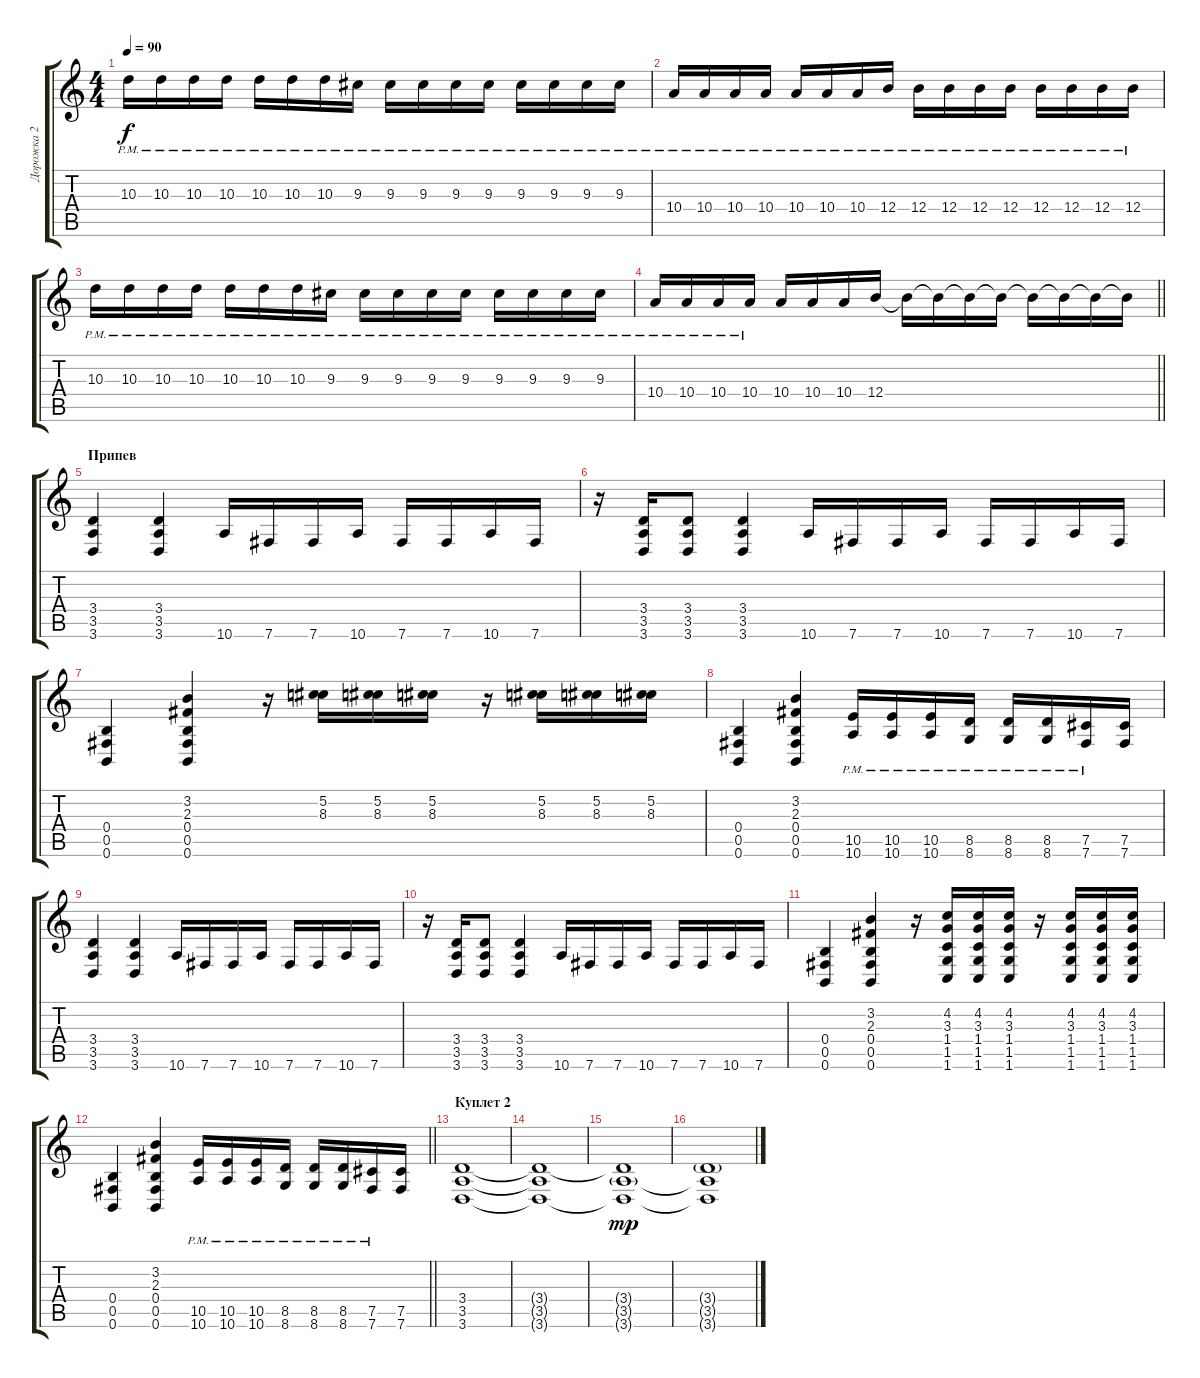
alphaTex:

\track ("Дорожка 2" "Дорожка 2") {instrument distortionguitar}
\staff {score tabs}
\tuning (Db4 Ab3 E3 B2 Gb2 B1) {hide}
\ts (4 4)
\tempo 90
\clef g2
\ks c
10.3{pm}.16{dy f balance 0} 10.3{pm}.16 10.3{pm}.16 10.3{pm}.16 10.3{pm}.16 10.3{pm}.16 10.3{pm}.16 9.3{pm}.16 9.3{pm}.16 9.3{pm}.16 9.3{pm}.16 9.3{pm}.16 9.3{pm}.16 9.3{pm}.16 9.3{pm}.16 9.3{pm}.16 |
10.4{pm}.16 10.4{pm}.16 10.4{pm}.16 10.4{pm}.16 10.4{pm}.16 10.4{pm}.16 10.4{pm}.16 12.4{pm}.16 12.4{pm}.16 12.4{pm}.16 12.4{pm}.16 12.4{pm}.16 12.4{pm}.16 12.4{pm}.16 12.4{pm}.16 12.4{pm}.16 |
10.3{pm}.16 10.3{pm}.16 10.3{pm}.16 10.3{pm}.16 10.3{pm}.16 10.3{pm}.16 10.3{pm}.16 9.3{pm}.16 9.3{pm}.16 9.3{pm}.16 9.3{pm}.16 9.3{pm}.16 9.3{pm}.16 9.3{pm}.16 9.3{pm}.16 9.3{pm}.16 |
\barLineRight lightlight
10.4{pm}.16 10.4{pm}.16 10.4{pm}.16 10.4{pm}.16 10.4.16 10.4.16 10.4.16 12.4.16 12.4{t}.16 12.4{t}.16 12.4{t}.16 12.4{t}.16 12.4{t}.16 12.4{t}.16 12.4{t}.16 12.4{t}.16 |
\section ("" "Припев")
(3.4 3.5 3.6).4 (3.4 3.5 3.6).4 10.6.16 7.6.16 7.6.16 10.6.16 7.6.16 7.6.16 10.6.16 7.6.16 |
r.16 (3.4 3.5 3.6).16 (3.4 3.5 3.6).8 (3.4 3.5 3.6).4 10.6.16 7.6.16 7.6.16 10.6.16 7.6.16 7.6.16 10.6.16 7.6.16 |
(0.4 0.5 0.6).4 (3.2 2.3 0.4 0.5 0.6).4 r.16 (5.2 8.3).16 (5.2 8.3).16 (5.2 8.3).16 r.16 (5.2 8.3).16 (5.2 8.3).16 (5.2 8.3).16 |
(0.4 0.5 0.6).4 (3.2 2.3 0.4 0.5 0.6).4 (10.5{pm} 10.6{pm}).16 (10.5{pm} 10.6{pm}).16 (10.5{pm} 10.6{pm}).16 (8.5{pm} 8.6{pm}).16 (8.5{pm} 8.6{pm}).16 (8.5{pm} 8.6{pm}).16 (7.5{pm} 7.6{pm}).16 (7.5 7.6).16 |
(3.4 3.5 3.6).4 (3.4 3.5 3.6).4 10.6.16 7.6.16 7.6.16 10.6.16 7.6.16 7.6.16 10.6.16 7.6.16 |
r.16 (3.4 3.5 3.6).16 (3.4 3.5 3.6).8 (3.4 3.5 3.6).4 10.6.16 7.6.16 7.6.16 10.6.16 7.6.16 7.6.16 10.6.16 7.6.16 |
(0.4 0.5 0.6).4 (3.2 2.3 0.4 0.5 0.6).4 r.16 (4.2 3.3 1.4 1.5 1.6).16 (4.2 3.3 1.4 1.5 1.6).16 (4.2 3.3 1.4 1.5 1.6).16 r.16 (4.2 3.3 1.4 1.5 1.6).16 (4.2 3.3 1.4 1.5 1.6).16 (4.2 3.3 1.4 1.5 1.6).16 |
\barLineRight lightlight
(0.4 0.5 0.6).4 (3.2 2.3 0.4 0.5 0.6).4 (10.5{pm} 10.6{pm}).16 (10.5{pm} 10.6{pm}).16 (10.5{pm} 10.6{pm}).16 (8.5{pm} 8.6{pm}).16 (8.5{pm} 8.6{pm}).16 (8.5{pm} 8.6{pm}).16 (7.5{pm} 7.6{pm}).16 (7.5 7.6).16 |
\section ("" "Куплет 2")
(3.4 3.5 3.6).1 |
(3.4{t} 3.5{t} 3.6{t}).1 |
(3.4{t} 3.5{g} 3.6{t}).1{dy mp instrument guitarharmonics} |
(3.4{g} 3.5{t} 3.6{t}).1
